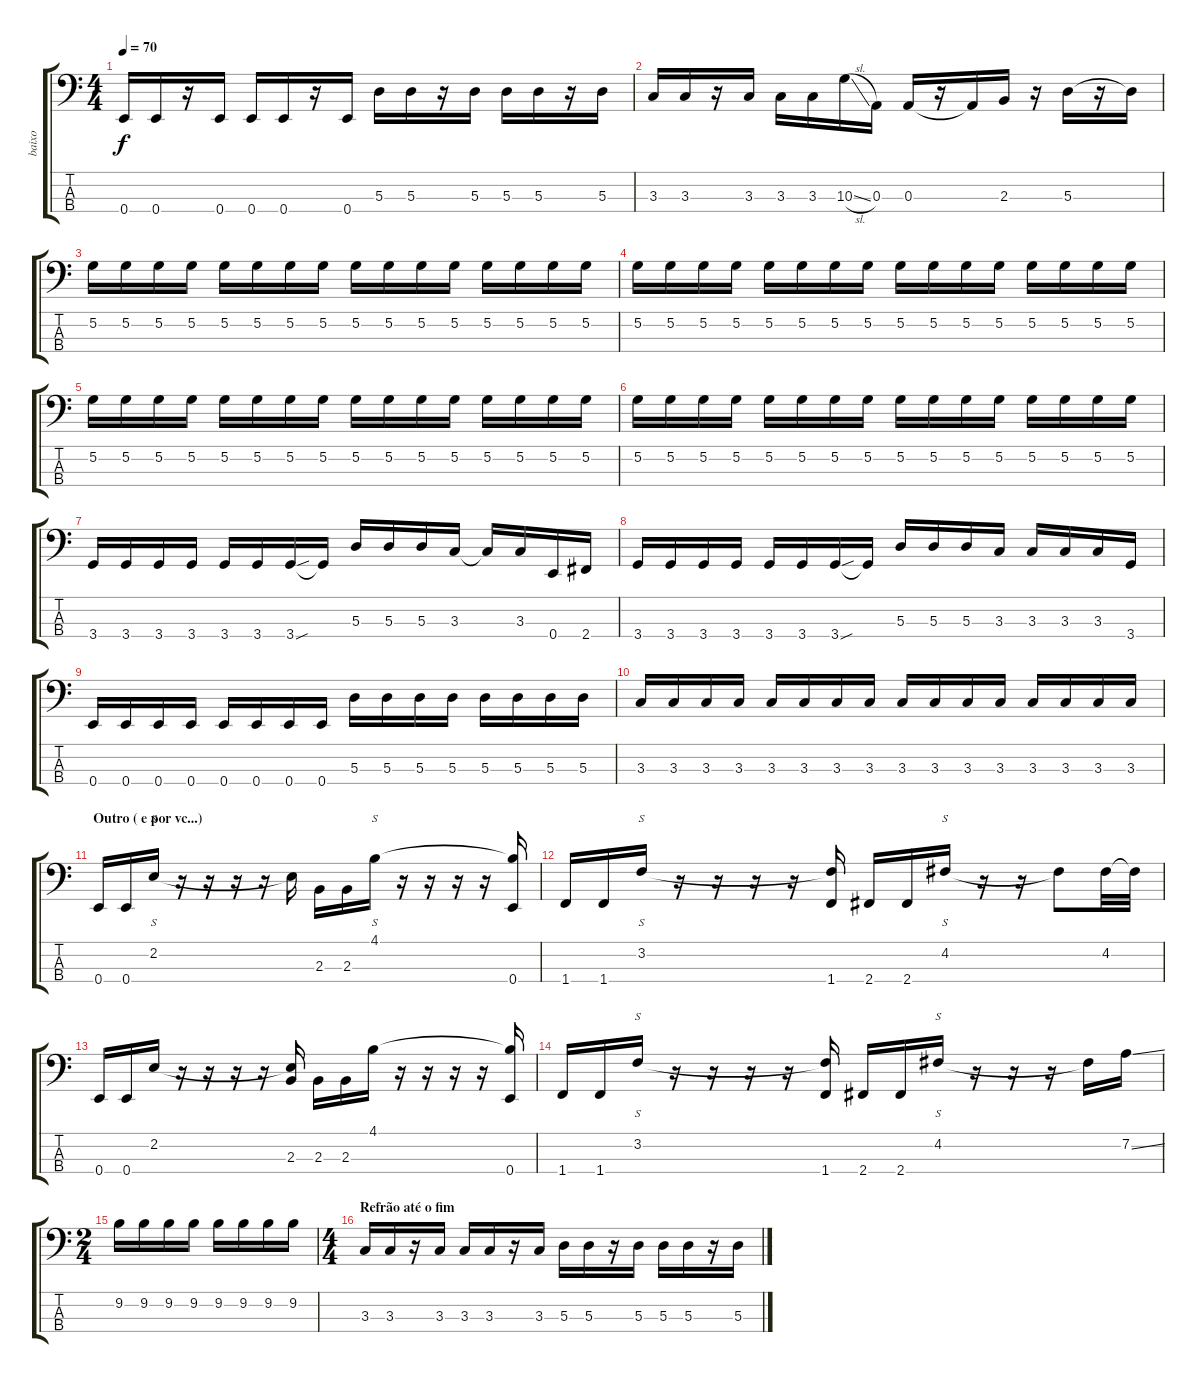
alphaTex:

\track ("baixo" "baixo") {instrument electricbassfinger}
\staff {score tabs}
\tuning (G2 D2 A1 E1) {hide}
\ts (4 4)
\tempo 70
\clef f4
\ks c
0.4.16{dy f} 0.4.16 r.16 0.4.16 0.4.16 0.4.16 r.16 0.4.16 5.3.16 5.3.16 r.16 5.3.16 5.3.16 5.3.16 r.16 5.3.16 |
3.3.16 3.3.16 r.16 3.3.16 3.3.16 3.3.16 10.3{sl}.16 0.3.16 0.3.16 r.16 0.3{t}.16 2.3.16 r.16 5.3.16 r.16 5.3{t}.16 |
5.2.16 5.2.16 5.2.16 5.2.16 5.2.16 5.2.16 5.2.16 5.2.16 5.2.16 5.2.16 5.2.16 5.2.16 5.2.16 5.2.16 5.2.16 5.2.16 |
5.2.16 5.2.16 5.2.16 5.2.16 5.2.16 5.2.16 5.2.16 5.2.16 5.2.16 5.2.16 5.2.16 5.2.16 5.2.16 5.2.16 5.2.16 5.2.16 |
5.2.16 5.2.16 5.2.16 5.2.16 5.2.16 5.2.16 5.2.16 5.2.16 5.2.16 5.2.16 5.2.16 5.2.16 5.2.16 5.2.16 5.2.16 5.2.16 |
5.2.16 5.2.16 5.2.16 5.2.16 5.2.16 5.2.16 5.2.16 5.2.16 5.2.16 5.2.16 5.2.16 5.2.16 5.2.16 5.2.16 5.2.16 5.2.16 |
3.4.16 3.4.16 3.4.16 3.4.16 3.4.16 3.4.16 3.4{sou}.16 3.4{t}.16 5.3.16 5.3.16 5.3.16 3.3.16 3.3{t}.16 3.3.16 0.4.16 2.4.16 |
3.4.16 3.4.16 3.4.16 3.4.16 3.4.16 3.4.16 3.4{sou}.16 3.4{t}.16 5.3.16 5.3.16 5.3.16 3.3.16 3.3.16 3.3.16 3.3.16 3.4.16 |
0.4.16 0.4.16 0.4.16 0.4.16 0.4.16 0.4.16 0.4.16 0.4.16 5.3.16 5.3.16 5.3.16 5.3.16 5.3.16 5.3.16 5.3.16 5.3.16 |
3.3.16 3.3.16 3.3.16 3.3.16 3.3.16 3.3.16 3.3.16 3.3.16 3.3.16 3.3.16 3.3.16 3.3.16 3.3.16 3.3.16 3.3.16 3.3.16 |
\section ("" "Outro ( e por vc...)")
0.4.16{instrument slapbass1} 0.4.16 2.2.16{s} r.16 r.16 r.16 r.16 2.2{t}.16 2.3.16 2.3.16 4.1.16{s} r.16 r.16 r.16 r.16 (4.1{t} 0.4).16 |
1.4.16 1.4.16 3.2.16{s} r.16 r.16 r.16 r.16 (3.2{t} 1.4).16 2.4.16 2.4.16 4.2.16{s} r.16 r.16 4.2{t}.8 4.2.32 4.2{t}.32 |
0.4.16 0.4.16 2.2.16 r.16 r.16 r.16 r.16 (2.2{t} 2.3).16 2.3.16 2.3.16 4.1.16 r.16 r.16 r.16 r.16 (4.1{t} 0.4).16 |
1.4.16 1.4.16 3.2.16{s} r.16 r.16 r.16 r.16 (3.2{t} 1.4).16 2.4.16 2.4.16 4.2.16{s} r.16 r.16 r.16 4.2{t}.16 7.2{ss}.16{instrument electricbassfinger} |
\ts (2 4)
9.2.16 9.2.16 9.2.16 9.2.16 9.2.16 9.2.16 9.2.16 9.2.16 |
\ts (4 4)
\section ("" "Refrão até o fim")
3.3.16{instrument electricbassfinger} 3.3.16 r.16 3.3.16 3.3.16 3.3.16 r.16 3.3.16 5.3.16 5.3.16 r.16 5.3.16 5.3.16 5.3.16 r.16 5.3.16
